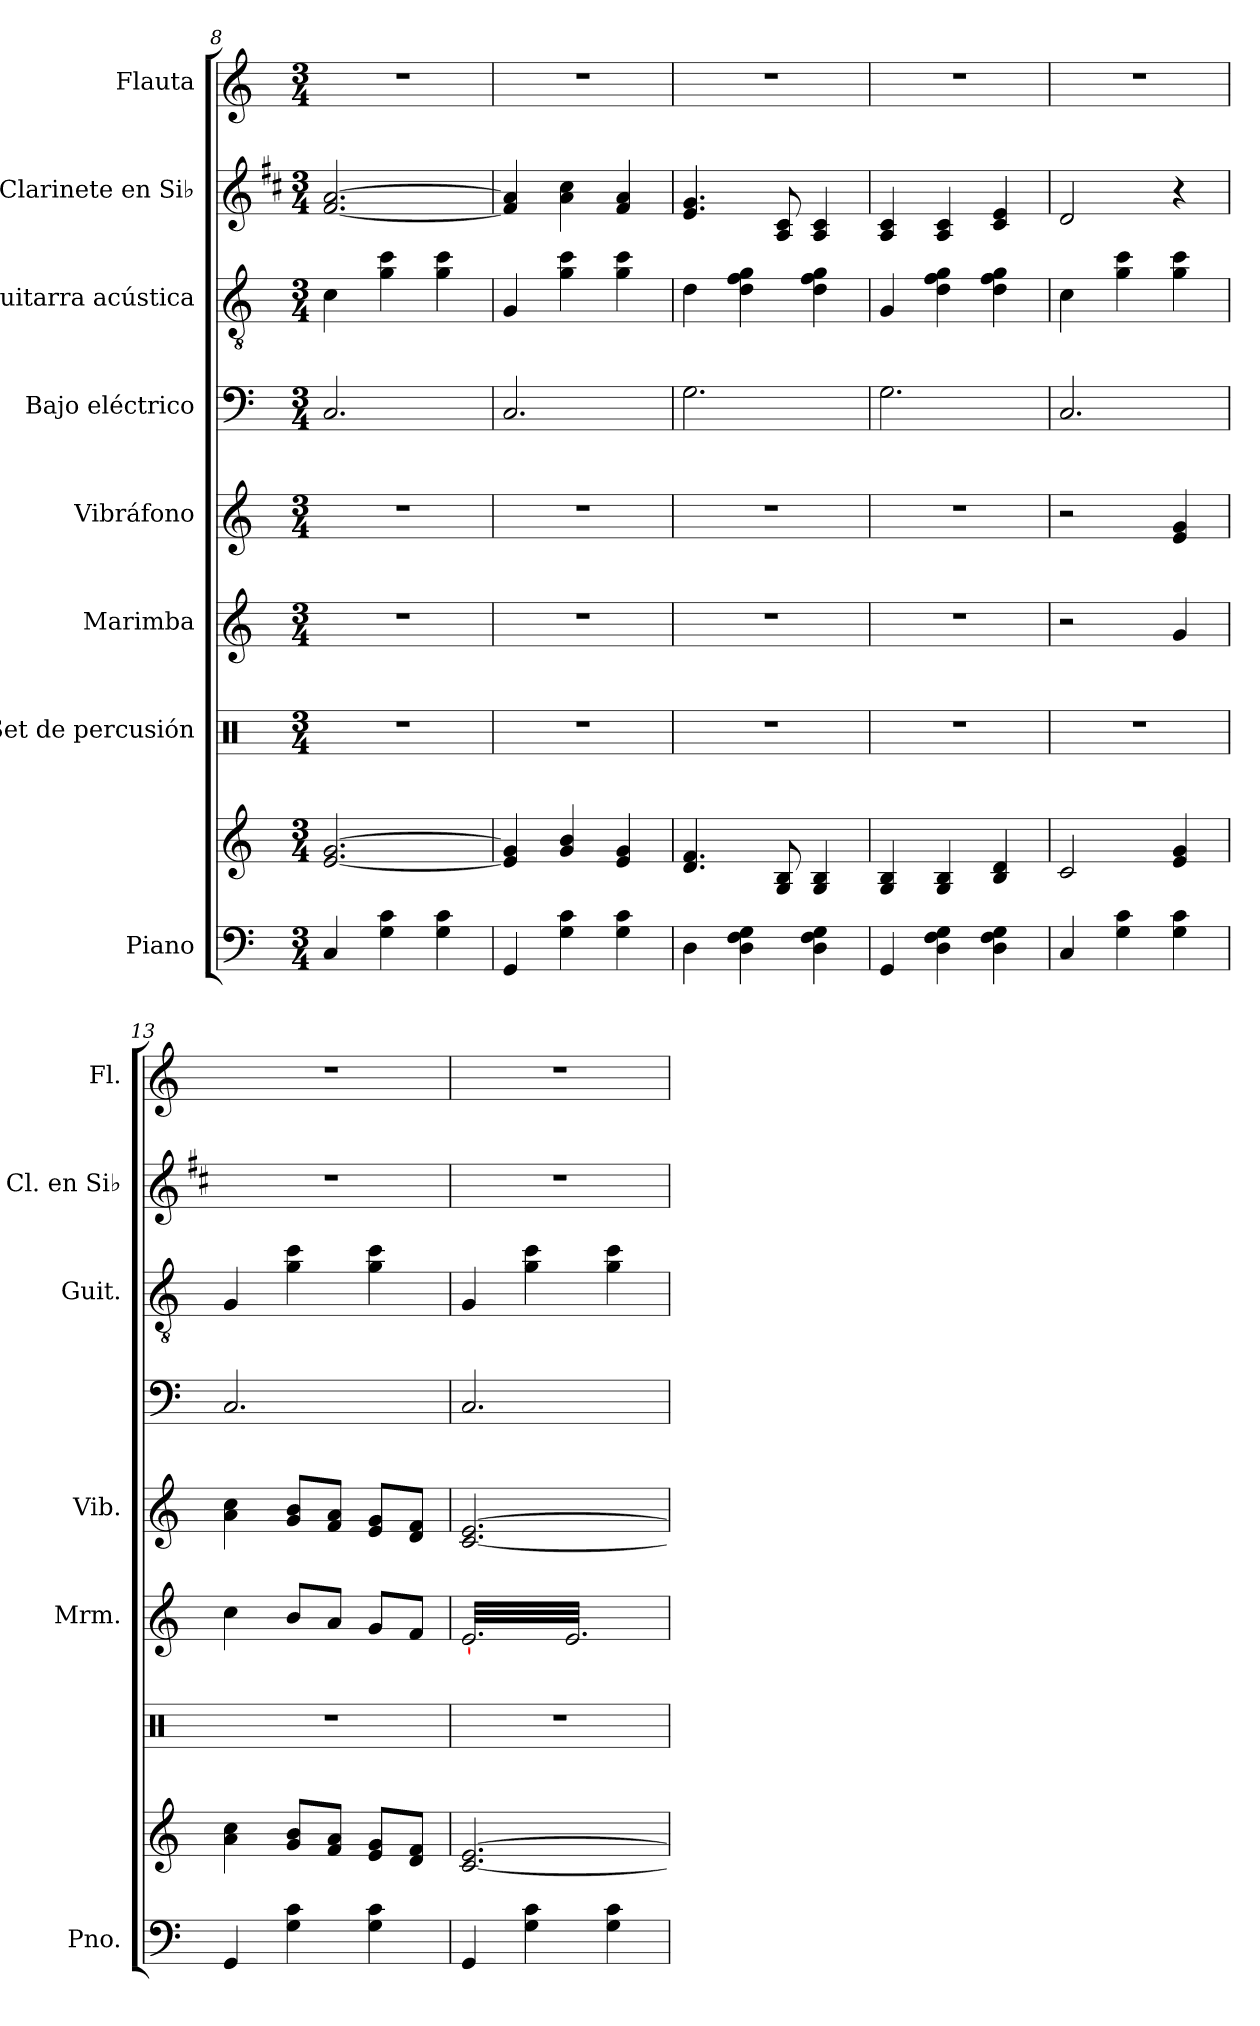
**kern	**kern	**kern	**kern	**kern	**kern	**kern	**kern	**kern
*part8	*part8	*part7	*part6	*part5	*part4	*part3	*part2	*part1
*staff9	*staff8	*staff7	*staff6	*staff5	*staff4	*staff3	*staff2	*staff1
*I"Piano	*	*I"Set de percusión	*I"Marimba	*I"Vibráfono	*I"Bajo eléctrico	*I"Guitarra acústica	*I"Clarinete en Si♭	*I"Flauta
*I'Pno.	*	*	*I'Mrm.	*I'Vib.	*	*I'Guit.	*I'Cl. en Si♭	*I'Fl.
*clefF4	*clefG2	*clefX	*clefG2	*clefG2	*clefF4	*clefGv2	*clefG2	*clefG2
*	*	*	*	*	*ITrd7c12	*	*ITrd1c2	*
*k[]	*k[]	*k[]	*k[]	*k[]	*k[]	*k[]	*k[]	*k[]
*M3/4	*M3/4	*M3/4	*M3/4	*M3/4	*M3/4	*M3/4	*M3/4	*M3/4
=8	=8	=8	=8	=8	=8	=8	=8	=8
4C/	[2.e/ [2.g/	2.r	2.r	2.r	2.CC/	4c\	[2.e/ [2.g/	2.r
4G\ 4c\	.	.	.	.	.	4g\ 4cc\	.	.
4G\ 4c\	.	.	.	.	.	4g\ 4cc\	.	.
=9	=9	=9	=9	=9	=9	=9	=9	=9
4GG/	4e/] 4g/]	2.r	2.r	2.r	2.CC/	4G/	4e/] 4g/]	2.r
4G\ 4c\	4g/ 4b/	.	.	.	.	4g\ 4cc\	4g\ 4b\	.
4G\ 4c\	4e/ 4g/	.	.	.	.	4g\ 4cc\	4e/ 4g/	.
=10	=10	=10	=10	=10	=10	=10	=10	=10
4D\	4.d/ 4.f/	2.r	2.r	2.r	2.GG\	4d\	4.d/ 4.f/	2.r
4D\ 4F\ 4G\	.	.	.	.	.	4d\ 4f\ 4g\	.	.
.	8G/ 8B/	.	.	.	.	.	8G/ 8B/	.
4D\ 4F\ 4G\	4G/ 4B/	.	.	.	.	4d\ 4f\ 4g\	4G/ 4B/	.
=11	=11	=11	=11	=11	=11	=11	=11	=11
4GG/	4G/ 4B/	2.r	2.r	2.r	2.GG\	4G/	4G/ 4B/	2.r
4D\ 4F\ 4G\	4G/ 4B/	.	.	.	.	4d\ 4f\ 4g\	4G/ 4B/	.
4D\ 4F\ 4G\	4B/ 4d/	.	.	.	.	4d\ 4f\ 4g\	4B/ 4d/	.
=12	=12	=12	=12	=12	=12	=12	=12	=12
4C/	2c/	2.r	2r	2r	2.CC/	4c\	2c/	2.r
4G\ 4c\	.	.	.	.	.	4g\ 4cc\	.	.
4G\ 4c\	4e/ 4g/	.	4g/	4e/ 4g/	.	4g\ 4cc\	4r	.
=13	=13	=13	=13	=13	=13	=13	=13	=13
4GG/	4a\ 4cc\	2.r	4cc\	4a\ 4cc\	2.CC/	4G/	2.r	2.r
4G\ 4c\	8g/ 8b/L	.	8b/L	8g/ 8b/L	.	4g\ 4cc\	.	.
.	8f/ 8a/J	.	8a/J	8f/ 8a/J	.	.	.	.
4G\ 4c\	8e/ 8g/L	.	8g/L	8e/ 8g/L	.	4g\ 4cc\	.	.
.	8d/ 8f/J	.	8f/J	8d/ 8f/J	.	.	.	.
!!LO:PB:g=z
=14	=14	=14	=14	=14	=14	=14	=14	=14
*	*	*	*tremolo	*	*	*	*	*
4GG/	[2.c/ [2.e/	2.r	[32e/LLL	[2.c/ [2.e/	2.CC/	4G/	2.r	2.r
.	.	.	32e/	.	.	.	.	.
.	.	.	32e/	.	.	.	.	.
.	.	.	32e/	.	.	.	.	.
.	.	.	32e/	.	.	.	.	.
.	.	.	32e/	.	.	.	.	.
.	.	.	32e/	.	.	.	.	.
.	.	.	32e/	.	.	.	.	.
4G\ 4c\	.	.	32e/	.	.	4g\ 4cc\	.	.
.	.	.	32e/	.	.	.	.	.
.	.	.	32e/	.	.	.	.	.
.	.	.	32e/	.	.	.	.	.
.	.	.	32e/	.	.	.	.	.
.	.	.	32e/	.	.	.	.	.
.	.	.	32e/	.	.	.	.	.
.	.	.	32e/	.	.	.	.	.
4G\ 4c\	.	.	32e/	.	.	4g\ 4cc\	.	.
.	.	.	32e/	.	.	.	.	.
.	.	.	32e/	.	.	.	.	.
.	.	.	32e/	.	.	.	.	.
.	.	.	32e/	.	.	.	.	.
.	.	.	32e/	.	.	.	.	.
.	.	.	32e/	.	.	.	.	.
.	.	.	32e/JJJ	.	.	.	.	.
*	*	*	*Xtremolo	*	*	*	*	*
=	=	=	=	=	=	=	=	=
*-	*-	*-	*-	*-	*-	*-	*-	*-
